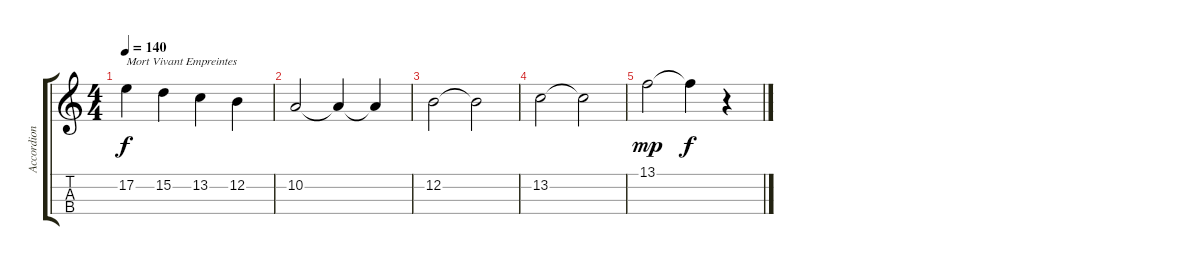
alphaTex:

\track ("Accordion" "Accordion") {instrument accordion}
\staff {score tabs}
\tuning (E4 B3 G3 D3) {hide}
\ts (4 4)
\tempo 140
\clef g2
\ks c
17.2.4{txt "Mort Vivant Empreintes" dy f} 15.2.4 13.2.4 12.2.4 |
10.2.2 10.2{t}.4 10.2{t}.4 |
12.2.2 12.2{t}.2 |
13.2.2 13.2{t}.2 |
13.1.2{dy mp} 13.1{t}.4{dy f} r.4
